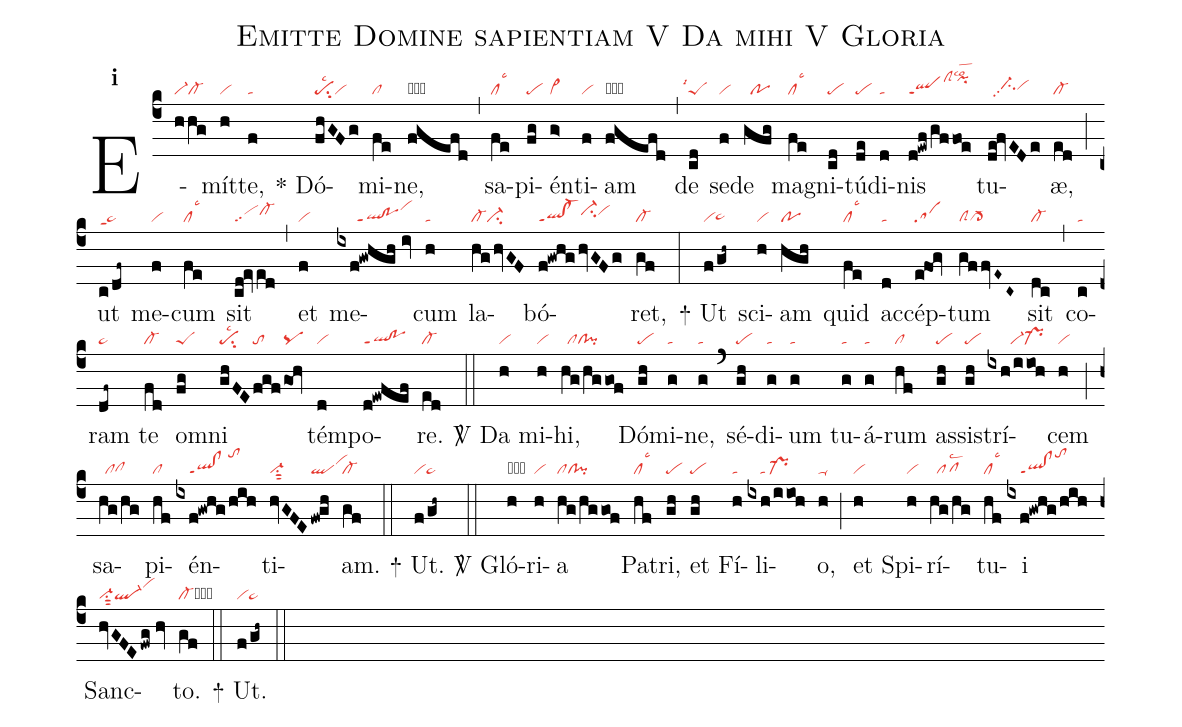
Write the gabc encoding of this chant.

name:Emitte Domine sapientiam V Da mihi V Gloria;
office-part:re;
mode:1;
nabc-lines:1;
%%
initial-style: 1;
name:Emitte Domine sapientiam;
mode: 1;
office-part: Responsorium;
annotation: Resp.;
annotation: i;
nabc-lines:1;
%%
(c4) E(h/hg|vi-cl-)mít(h|vi)te,(f|ta) <sp>*</sp> Dó(fhGFg|pesu2lsc2vi)mi(fe|cl)ne,(fgefd|toS!cl-lsi8) (,) sa(fe|cllsc3)pi(fg|pe)én(g>|cl~)ti(f|vi)am(fgefd|toS!cllsi8) (,) de(cd|``peSlsi1) se(f|vi)de(gfg|//po) ma(fe|cllsc3)gni(cd|pe)tú(de|pe)di(d|ta)nis(d!ewf/gffoe|qlppt1clShkpihklsco2) tu(de@fvEDe|////ci-hhpp2vihh)æ,(ed|cl-) (;) ut(c/df~|pe~ppt1) me(f|vi)cum(fe|cllsc3) sit(cd@eved|sccl-hi) (,) et(f|vi) me(ixf!gwhgh//iv|//////ql!poppt1vihk)cum(h|ta) la(hg/hvGF|cl-ci-)bó(f!gwhg/hvGFg|ql!cl-ppt1ci-hivihi)ret,(gf|cl-) (:)

<sp>+</sp> Ut(f/gh~|vipe~hg) sci(h|vi)am(hgh|po) quid(fe|cllsc3) ac(d|ta)cép(e!fog|sa)tum(gffvE~C~|clScl->) sit(dc|cl-) (,) co(c|ta)ram(df~|pe~) te(fd|cl-) om(fg|peS)ni(ghFE|pesu2lsc2|fgf|to|goh|pq) tém(d|vi)po(d!ewfef|ql!poppt1)re.(ed|cl-) (::)

<sp>V/</sp> Da(h|vi) mi(h|vi)hi,(hg/hggof|//clcl!pi) Dó(gh|pe)mi(g|ta)ne,(g|ta) (`) sé(gh|pe)di(g|ta)um(g|ta) tu(g|ta)á(g|ta)rum(hf|cl) as(gh|pe)sis(gh|pe)trí(ixh/iioh|///////vi-pr-)cem(h|vi) (;) sa(hg/hg|//clclhg)pi(hf|cl)én(ixf!gwhg|////ql!clppt1|hih|tohm)ti(hvGFE|vi-su1sut2|fw!gh|qlvihj)am.(gf|cl-)

(::) <sp>+</sp> Ut.(f/gh~|vipe~) (::)

<sp>V/</sp> Gló(h|obvi)ri(h|vi)a(hg/hggof|clcl!pi) Pa(hf|cllsc3)tri,(gh|pe) et(gh|pe) Fí(h|ta)li(ixh/iioh|////ta/pr-)o,(h|ta-) (;) et(h|vi) Spi(h|vi)rí(hg/hg|//pflsc2)tu(hf|cllsc3)i(ixf!gwhg/hih|////ql!clppt1tohm) Sanc(hvGFE/fwg//hv|vi-su1sut2ql-vihk)to.(gf|cl-cb) (::)

<sp>+</sp> Ut.(f/gh~|vipe~) (::)
